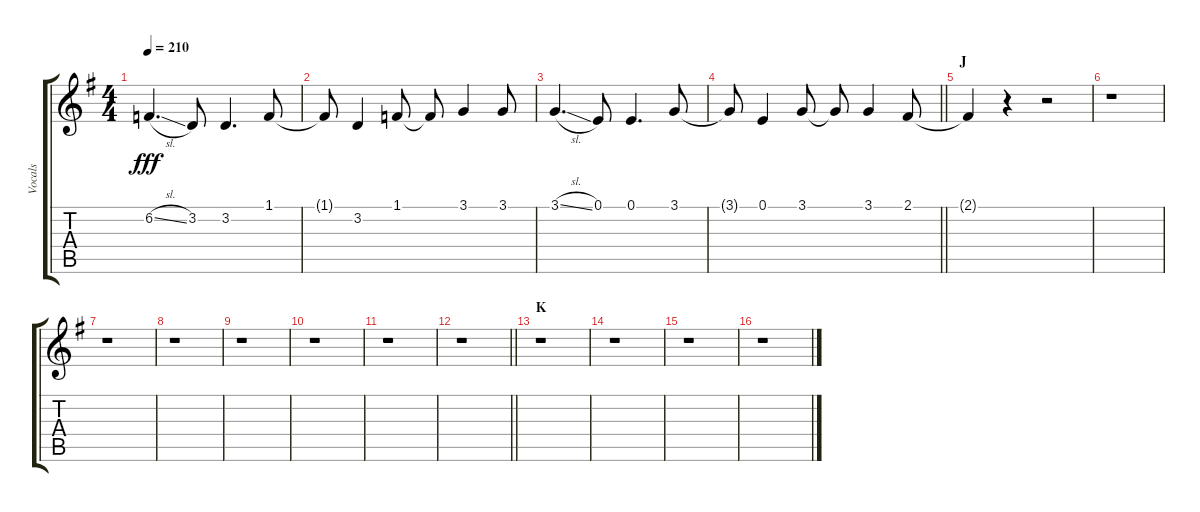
\track ("Vocals" "Vocals") {instrument voiceoohs}
\staff {score tabs}
\tuning (E4 B3 G3 D3 A2 E2) {hide}
\ts (4 4)
\tempo 210
\clef g2
\ks g
6.2{sl}.4{d dy fff} 3.2.8 3.2.4{d} 1.1.8 |
1.1{t}.8 3.2.4 1.1.8 1.1{t}.8 3.1.4 3.1.8 |
3.1{sl}.4{d} 0.1.8 0.1.4{d} 3.1.8 |
\barLineRight lightlight
3.1{t}.8 0.1.4 3.1.8 3.1{t}.8 3.1.4 2.1.8 |
\section ("" "J")
2.1{t}.4 r.4 r.2 |
r.1 |
r.1 |
r.1 |
r.1 |
r.1 |
r.1 |
\barLineRight lightlight
r.1 |
\section ("" "K")
r.1 |
r.1 |
r.1 |
r.1
